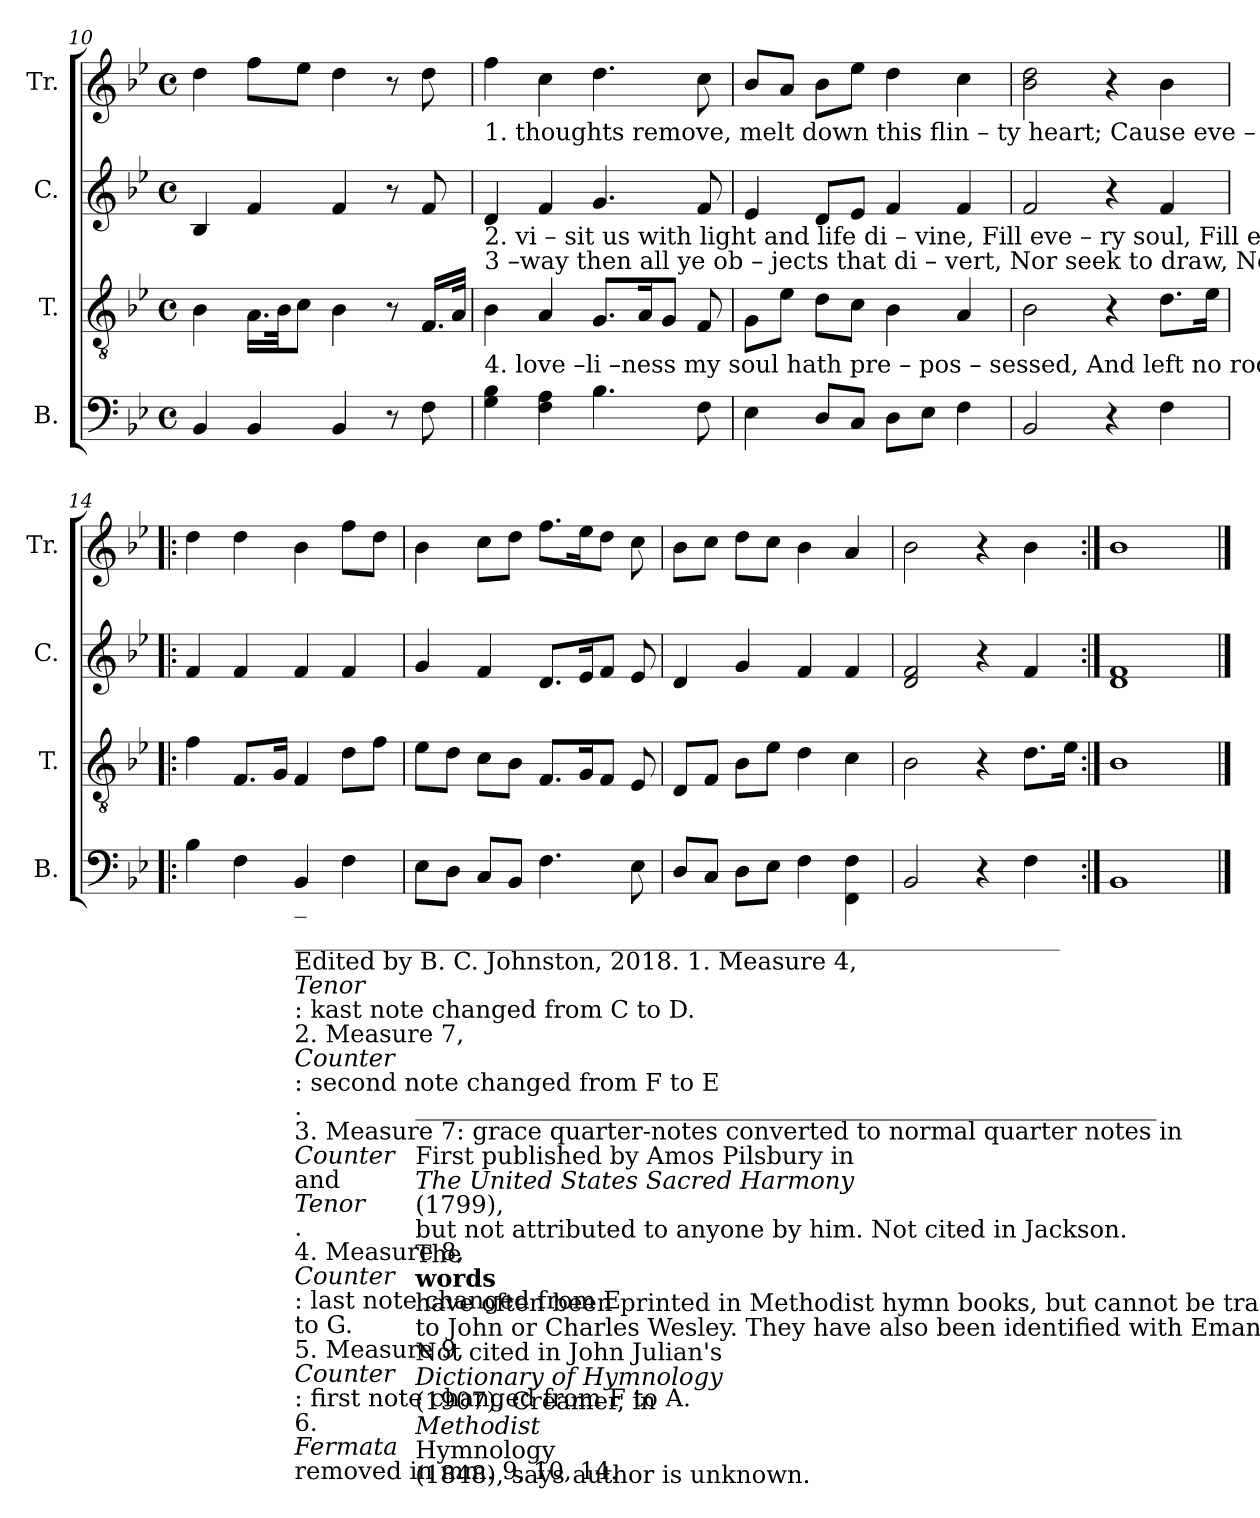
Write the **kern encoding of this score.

**kern	**kern	**kern	**kern
*part4	*part3	*part2	*part1
*staff4	*staff3	*staff2	*staff1
*I"B.	*I"T.	*I"C.	*I"Tr.
*I'B.	*I'T.	*I'C.	*I'Tr.
*clefF4	*clefGv2	*clefG2	*clefG2
*k[b-e-]	*k[b-e-]	*k[b-e-]	*k[b-e-]
*M4/4	*M4/4	*M4/4	*M4/4
*met(c)	*met(c)	*met(c)	*met(c)
=10	=10	=10	=10
4BB-!/	4B-!\	4B-!/	4dd!\
4BB-!/	16.A!\LL	4f!/	8ff!\L
.	32B-!\JK	.	.
.	8c!\J	.	8ee-!\J
4BB-!/	4B-!\	4f!/	4dd!\
8r	8r	8r	8r
8F!\	16.F!/LL	8f!/	8dd!\
.	32A!/JJk	.	.
!!LO:LB:g=z
=11	=11	=11	=11
!	!	!	!LO:TX:b:t=1. thoughts remove,  melt  down  this  flin  – ty    heart;     Cause       eve – ry     soul, Cause  eve  –  ry     soul           to      choose  the  bet –ter   part.    Cause
!	!	!LO:TX:b:t=2.  vi  –  sit    us          with   light  and    life      di  –  vine,      Fill          eve – ry      soul,  Fill    eve  –  ry      soul,          for    eve –  ry     soul   is    thine.     Fill	!
!	!	!LO:TX:b:t=3 –way then  all           ye      ob  – jects   that     di  –  vert,       Nor         seek   to     draw, Nor   seek     to      draw        from   my  dear  Lord  my heart.     Nor	!
!	!LO:TX:b:t=4. love –li –ness          my    soul   hath   pre – pos – sessed,    And       left    no  room,  And      left     no       room       for     a   –   ny    o – ther  guest.      And	!	!
4G!\ 4B-!\	4B-!\	4d!/	4ff!\
4F!\ 4A!\	4A!/	4f!/	4cc!\
4.B-!\	8.G!/L	4.g!/	4.dd!\
.	16A!/K	.	.
.	8G!/J	.	.
8F!\	8F!/	8f!/	8cc!\
=12	=12	=12	=12
4E-!\	8G!\L	4e-!/	8b-!/L
.	8e-!\J	.	8a!/J
8D!/L	8d!\L	8d!/L	8b-!\L
8C!/J	8c!\J	8e-!/J	8ee-!\J
8D!\L	4B-!\	4f!/	4dd!\
8E-!\J	.	.	.
4F!\	4A!/	4f!/	4cc!\
=13	=13	=13	=13
2BB-!/	2B-!\	2f!/	2b-!\ 2dd!\
4r	4r	4r	4r
4F!\	8.d!\L	4f!/	4b-!\
.	16e-!\Jk	.	.
=14!|:	=14!|:	=14!|:	=14!|:
4B-!\	4f!\	4f!/	4dd!\
4F!\	8.F!/L	4f!/	4dd!\
.	16G!/Jk	.	.
!LO:TX:b:t=_	!	!	!
!LO:TX:b:t=_______________________________________________________________	!	!	!
!LO:TX:b:t=Edited by B. C. Johnston, 2018.    1. Measure 4,	!	!	!
!LO:TX:b:i:t=Tenor	!	!	!
!LO:TX:b:t=&colon; kast note changed from C to D.	!	!	!
!LO:TX:b:t=2. Measure 7,	!	!	!
!LO:TX:b:i:t=Counter	!	!	!
!LO:TX:b:t=&colon; second note changed from F to E	!	!	!
!LO:TX:b:t=.	!	!	!
!LO:TX:b:t=3. Measure 7&colon; grace quarter-notes converted to normal quarter notes in	!	!	!
!LO:TX:b:i:t=Counter	!	!	!
!LO:TX:b:t=and	!	!	!
!LO:TX:b:i:t=Tenor	!	!	!
!LO:TX:b:t=.	!	!	!
!LO:TX:b:t=4. Measure 8,	!	!	!
!LO:TX:b:i:t=Counter	!	!	!
!LO:TX:b:t=&colon; last  note changed from E	!	!	!
!LO:TX:b:t=to G.	!	!	!
!LO:TX:b:t=5. Measure 9,	!	!	!
!LO:TX:b:i:t=Counter	!	!	!
!LO:TX:b:t=&colon; first note changed from F to A.	!	!	!
!LO:TX:b:t=6.	!	!	!
!LO:TX:b:i:t=Fermata	!	!	!
!LO:TX:b:t=removed in mm. 9, 10, 14.	!	!	!
4BB-!/	4F!/	4f!/	4b-!\
4F!\	8d!\L	4f!/	8ff!\L
.	8f!\J	.	8dd!\J
=15	=15	=15	=15
!LO:TX:b:t=_____________________________________________________________	!	!	!
!LO:TX:b:t=First published by Amos Pilsbury in	!	!	!
!LO:TX:b:i:t=The United States  Sacred Harmony	!	!	!
!LO:TX:b:t=(1799),	!	!	!
!LO:TX:b:t=but not attributed to anyone by him.  Not cited in Jackson.	!	!	!
!LO:TX:b:t=The	!	!	!
!LO:TX:b:B:t=words	!	!	!
!LO:TX:b:t=have often been printed in Methodist hymn books, but cannot be traced	!	!	!
!LO:TX:b:t=to John or Charles Wesley.  They have also been identified with Emanuel Swedenborg.	!	!	!
!LO:TX:b:t=Not cited in John Julian's	!	!	!
!LO:TX:b:i:t=Dictionary of Hymnology	!	!	!
!LO:TX:b:t=(1907). Creamer, in	!	!	!
!LO:TX:b:i:t=Methodist	!	!	!
!LO:TX:b:t=Hymnology	!	!	!
!LO:TX:b:t=(1848), says author is unknown.	!	!	!
8E-!\L	8e-!\L	4g!/	4b-!\
8D!\J	8d!\J	.	.
8C!/L	8c!\L	4f!/	8cc!\L
8BB-!/J	8B-!\J	.	8dd!\J
4.F!\	8.F!/L	8.d!/L	8.ff!\L
.	16G!/K	16e-!/K	16ee-!\K
.	8F!/J	8f!/J	8dd!\J
8E-!\	8E-!/	8e-!/	8cc!\
=16	=16	=16	=16
8D!/L	8D!/L	4d!/	8b-!\L
8C!/J	8F!/J	.	8cc!\J
8D!\L	8B-!\L	4g!/	8dd!\L
8E-!\J	8e-!\J	.	8cc!\J
4F!\	4d!\	4f!/	4b-!\
4FF!\ 4F!\	4c!\	4f!/	4a!/
=17	=17	=17	=17
2BB-!/	2B-!\	2d!/ 2f!/	2b-!\
4r	4r	4r	4r
4F!\	8.d!\L	4f!/	4b-!\
.	16e-!\Jk	.	.
=18:|!	=18:|!	=18:|!	=18:|!
1BB-!	1B-!	1d! 1f!	1b-!
==	==	==	==
*-	*-	*-	*-
